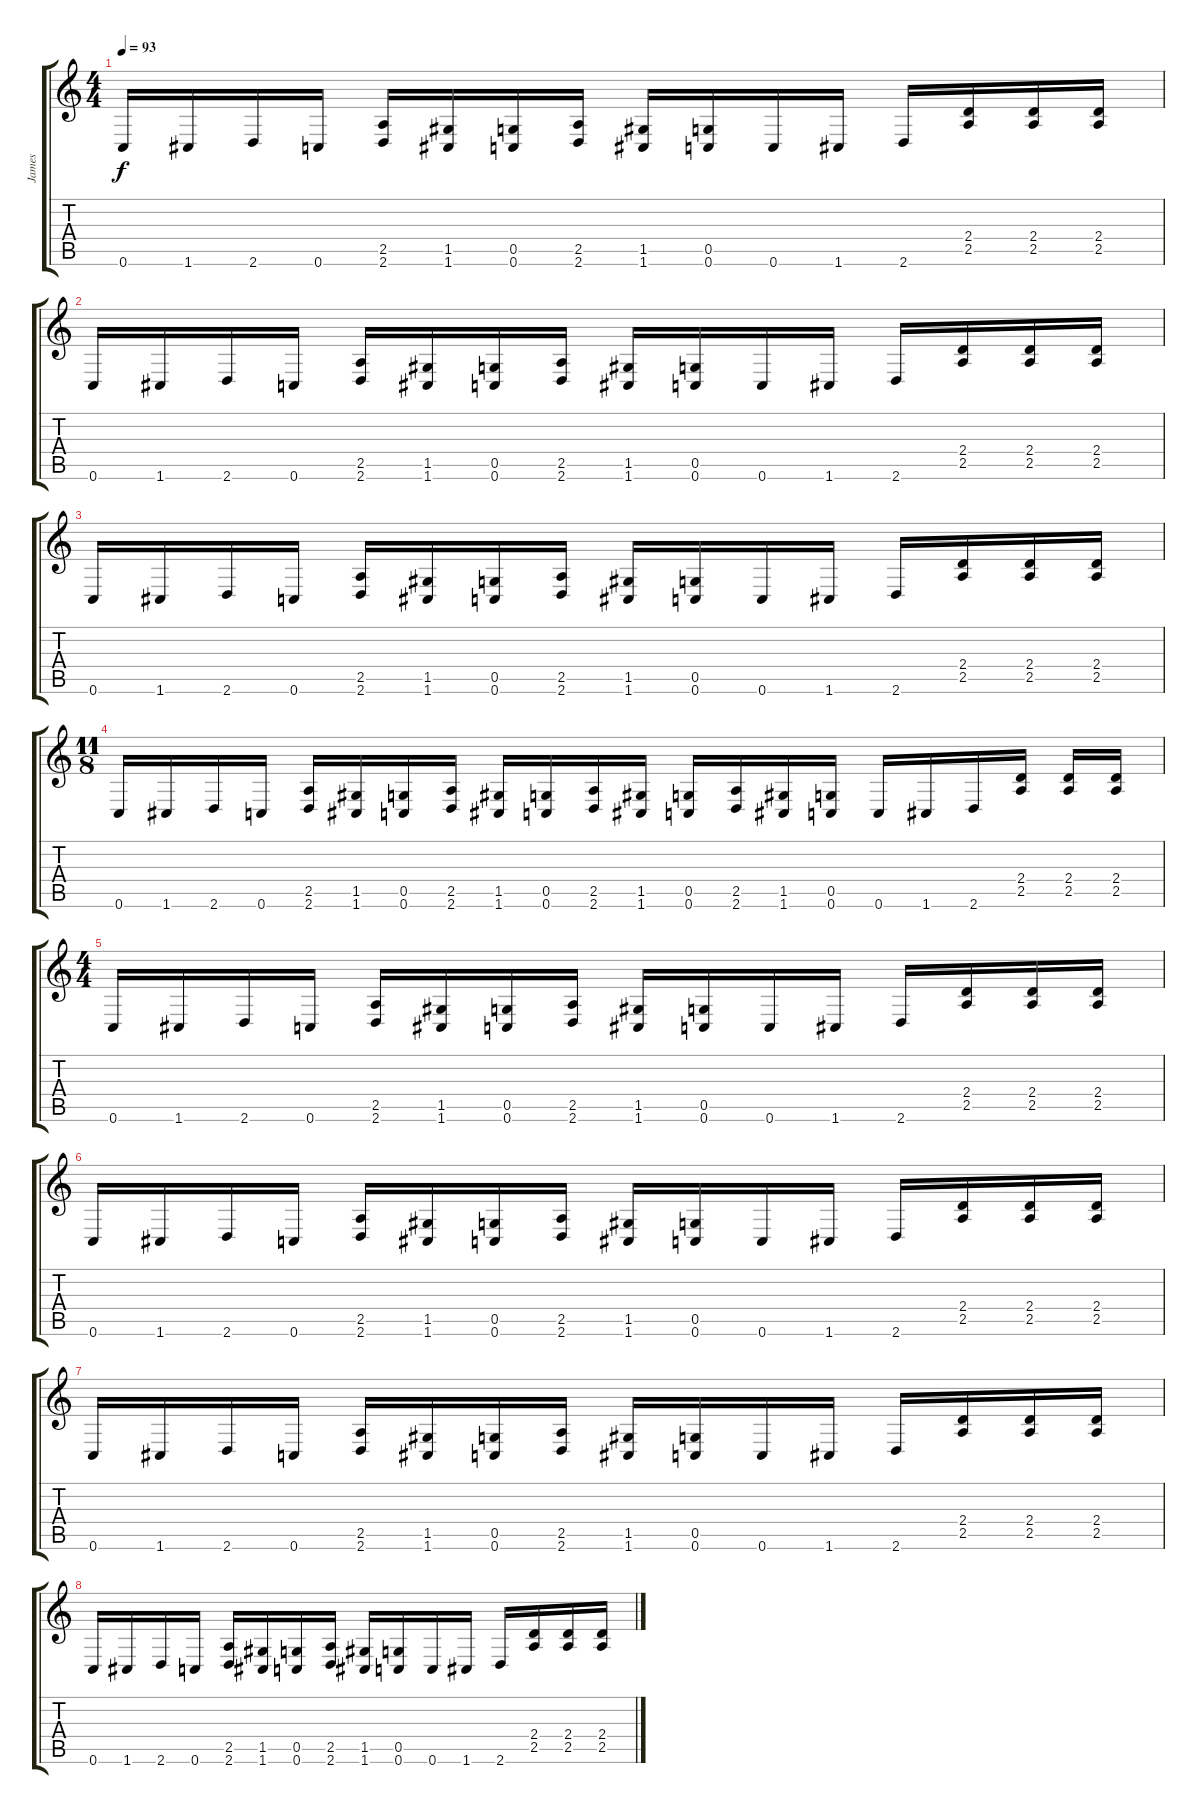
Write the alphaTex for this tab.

\track ("James" "James") {instrument overdrivenguitar}
\staff {score tabs}
\tuning (D4 A3 F3 C3 G2 C2) {hide}
\ts (4 4)
\tempo 93
\clef g2
\ks c
0.6.16{dy f} 1.6.16 2.6.16 0.6.16 (2.5 2.6).16 (1.5 1.6).16 (0.5 0.6).16 (2.5 2.6).16 (1.5 1.6).16 (0.5 0.6).16 0.6.16 1.6.16 2.6.16 (2.4 2.5).16 (2.4 2.5).16 (2.4 2.5).16 |
0.6.16 1.6.16 2.6.16 0.6.16 (2.5 2.6).16 (1.5 1.6).16 (0.5 0.6).16 (2.5 2.6).16 (1.5 1.6).16 (0.5 0.6).16 0.6.16 1.6.16 2.6.16 (2.4 2.5).16 (2.4 2.5).16 (2.4 2.5).16 |
0.6.16 1.6.16 2.6.16 0.6.16 (2.5 2.6).16 (1.5 1.6).16 (0.5 0.6).16 (2.5 2.6).16 (1.5 1.6).16 (0.5 0.6).16 0.6.16 1.6.16 2.6.16 (2.4 2.5).16 (2.4 2.5).16 (2.4 2.5).16 |
\ts (11 8)
0.6.16 1.6.16 2.6.16 0.6.16 (2.5 2.6).16 (1.5 1.6).16 (0.5 0.6).16 (2.5 2.6).16 (1.5 1.6).16 (0.5 0.6).16 (2.5 2.6).16 (1.5 1.6).16 (0.5 0.6).16 (2.5 2.6).16 (1.5 1.6).16 (0.5 0.6).16 0.6.16 1.6.16 2.6.16 (2.4 2.5).16 (2.4 2.5).16 (2.4 2.5).16 |
\ts (4 4)
0.6.16 1.6.16 2.6.16 0.6.16 (2.5 2.6).16 (1.5 1.6).16 (0.5 0.6).16 (2.5 2.6).16 (1.5 1.6).16 (0.5 0.6).16 0.6.16 1.6.16 2.6.16 (2.4 2.5).16 (2.4 2.5).16 (2.4 2.5).16 |
0.6.16 1.6.16 2.6.16 0.6.16 (2.5 2.6).16 (1.5 1.6).16 (0.5 0.6).16 (2.5 2.6).16 (1.5 1.6).16 (0.5 0.6).16 0.6.16 1.6.16 2.6.16 (2.4 2.5).16 (2.4 2.5).16 (2.4 2.5).16 |
0.6.16 1.6.16 2.6.16 0.6.16 (2.5 2.6).16 (1.5 1.6).16 (0.5 0.6).16 (2.5 2.6).16 (1.5 1.6).16 (0.5 0.6).16 0.6.16 1.6.16 2.6.16 (2.4 2.5).16 (2.4 2.5).16 (2.4 2.5).16 |
0.6.16 1.6.16 2.6.16 0.6.16 (2.5 2.6).16 (1.5 1.6).16 (0.5 0.6).16 (2.5 2.6).16 (1.5 1.6).16 (0.5 0.6).16 0.6.16 1.6.16 2.6.16 (2.4 2.5).16 (2.4 2.5).16 (2.4 2.5).16
